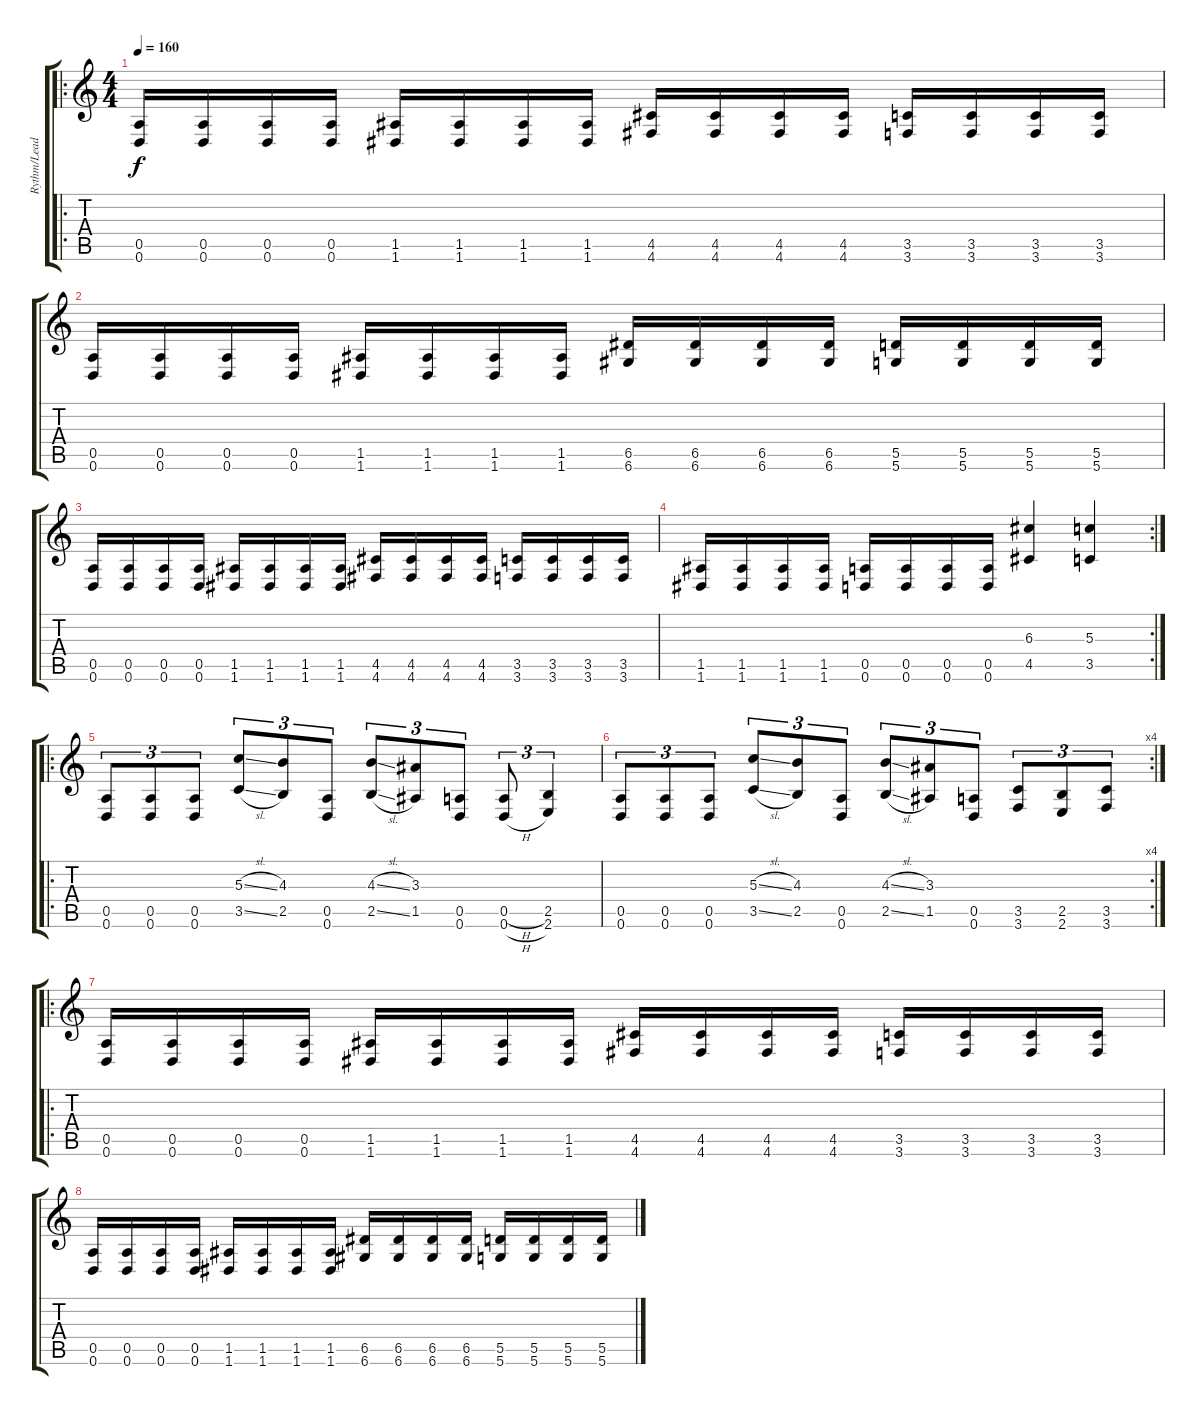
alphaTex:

\track ("Rythm/Lead" "Rythm/Lead") {instrument distortionguitar}
\staff {score tabs}
\tuning (E4 B3 G3 D3 A2 D2) {hide}
\ro
\ts (4 4)
\tempo 160
\clef g2
\ks c
(0.5 0.6).16{dy f} (0.5 0.6).16 (0.5 0.6).16 (0.5 0.6).16 (1.5 1.6).16 (1.5 1.6).16 (1.5 1.6).16 (1.5 1.6).16 (4.5 4.6).16 (4.5 4.6).16 (4.5 4.6).16 (4.5 4.6).16 (3.5 3.6).16 (3.5 3.6).16 (3.5 3.6).16 (3.5 3.6).16 |
(0.5 0.6).16 (0.5 0.6).16 (0.5 0.6).16 (0.5 0.6).16 (1.5 1.6).16 (1.5 1.6).16 (1.5 1.6).16 (1.5 1.6).16 (6.5 6.6).16 (6.5 6.6).16 (6.5 6.6).16 (6.5 6.6).16 (5.5 5.6).16 (5.5 5.6).16 (5.5 5.6).16 (5.5 5.6).16 |
(0.5 0.6).16 (0.5 0.6).16 (0.5 0.6).16 (0.5 0.6).16 (1.5 1.6).16 (1.5 1.6).16 (1.5 1.6).16 (1.5 1.6).16 (4.5 4.6).16 (4.5 4.6).16 (4.5 4.6).16 (4.5 4.6).16 (3.5 3.6).16 (3.5 3.6).16 (3.5 3.6).16 (3.5 3.6).16 |
\rc 2
(1.5 1.6).16 (1.5 1.6).16 (1.5 1.6).16 (1.5 1.6).16 (0.5 0.6).16 (0.5 0.6).16 (0.5 0.6).16 (0.5 0.6).16 (6.3 4.5).4 (5.3 3.5).4 |
\ro
(0.5 0.6).8{tu (3 2)} (0.5 0.6).8{tu (3 2)} (0.5 0.6).8{tu (3 2)} (5.3{sl} 3.5{sl}).8{tu (3 2)} (4.3 2.5).8{tu (3 2)} (0.5 0.6).8{tu (3 2)} (4.3{sl} 2.5{sl}).8{tu (3 2)} (3.3 1.5).8{tu (3 2)} (0.5 0.6).8{tu (3 2)} (0.5{h} 0.6{h}).8{tu (3 2)} (2.5 2.6).4{tu (3 2)} |
\rc 4
(0.5 0.6).8{tu (3 2)} (0.5 0.6).8{tu (3 2)} (0.5 0.6).8{tu (3 2)} (5.3{sl} 3.5{sl}).8{tu (3 2)} (4.3 2.5).8{tu (3 2)} (0.5 0.6).8{tu (3 2)} (4.3{sl} 2.5{sl}).8{tu (3 2)} (3.3 1.5).8{tu (3 2)} (0.5 0.6).8{tu (3 2)} (3.5 3.6).8{tu (3 2)} (2.5 2.6).8{tu (3 2)} (3.5 3.6).8{tu (3 2)} |
\ro
(0.5 0.6).16 (0.5 0.6).16 (0.5 0.6).16 (0.5 0.6).16 (1.5 1.6).16 (1.5 1.6).16 (1.5 1.6).16 (1.5 1.6).16 (4.5 4.6).16 (4.5 4.6).16 (4.5 4.6).16 (4.5 4.6).16 (3.5 3.6).16 (3.5 3.6).16 (3.5 3.6).16 (3.5 3.6).16 |
(0.5 0.6).16 (0.5 0.6).16 (0.5 0.6).16 (0.5 0.6).16 (1.5 1.6).16 (1.5 1.6).16 (1.5 1.6).16 (1.5 1.6).16 (6.5 6.6).16 (6.5 6.6).16 (6.5 6.6).16 (6.5 6.6).16 (5.5 5.6).16 (5.5 5.6).16 (5.5 5.6).16 (5.5 5.6).16
